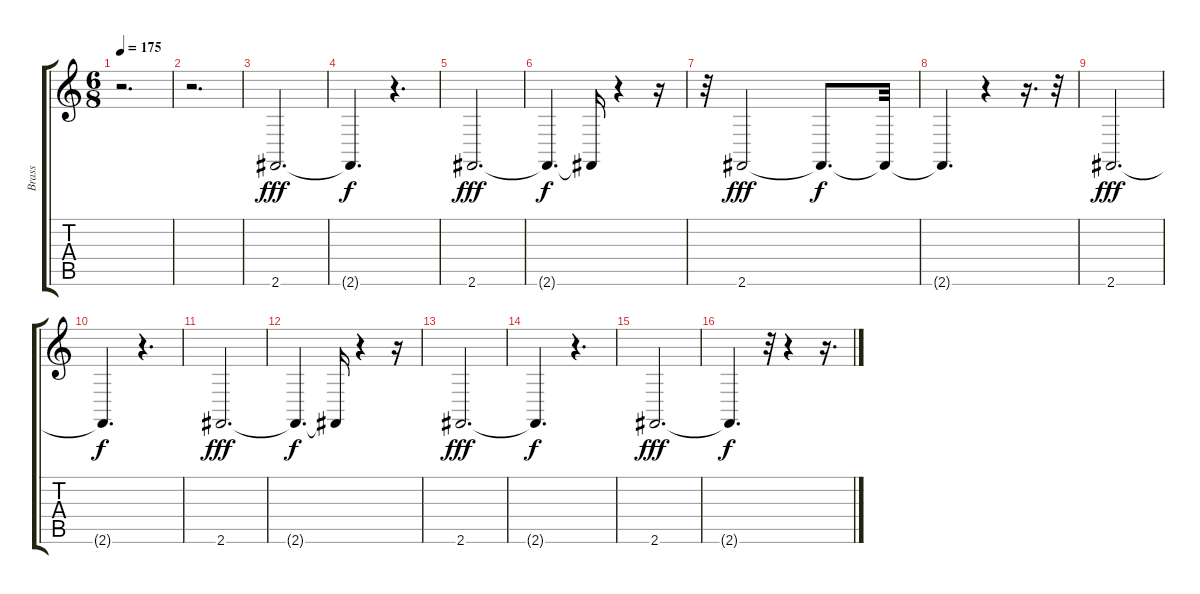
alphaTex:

\track ("Brass" "Brass") {instrument brasssection}
\staff {score tabs}
\tuning (E4 B3 G3 D3 A2 E2) {hide}
\ts (6 8)
\tempo 175
\clef g2
\ks c
r.2{d dy f} |
r.2{d} |
2.6.2{d dy fff} |
2.6{t}.4{d dy f} r.4{d} |
2.6.2{d dy fff} |
2.6{t}.4{d dy f} 2.6{t}.16 r.4 r.16 |
r.32 2.6.2{dy fff} 2.6{t}.8{d dy f} 2.6{t}.32 |
2.6{t}.4{d} r.4 r.16{d} r.32 |
2.6.2{d dy fff} |
2.6{t}.4{d dy f} r.4{d} |
2.6.2{d dy fff} |
2.6{t}.4{d dy f} 2.6{t}.16 r.4 r.16 |
2.6.2{d dy fff} |
2.6{t}.4{d dy f} r.4{d} |
2.6.2{d dy fff} |
2.6{t}.4{d dy f} r.32 r.4 r.16{d}
